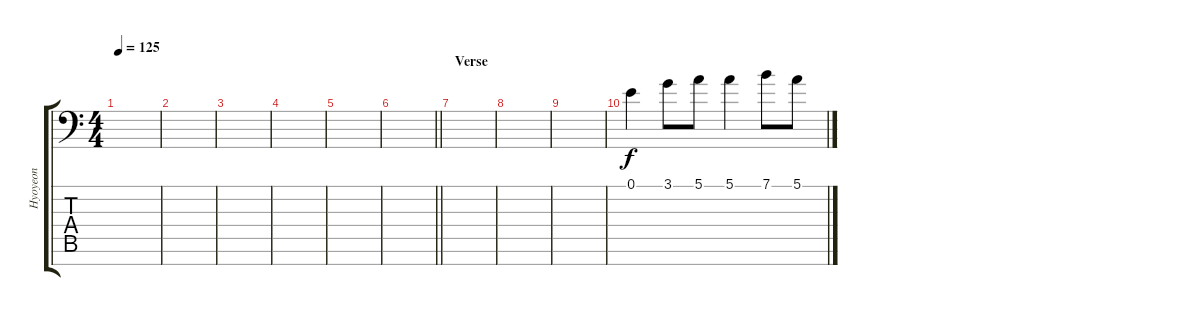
\track ("Hyoyeon" "Hyoyeon") {instrument frenchhorn}
\staff {score tabs}
\tuning (E4 B3 G3 D3 A2 E2 C-1) {hide}
\ts (4 4)
\tempo 125
\clef f4
\ks c
|
|
|
|
|
\barLineRight lightlight
|
\section ("" "Verse")
|
|
|
0.1.4{volume 16} 3.1.8 5.1.8 5.1.4 7.1.8 5.1.8
